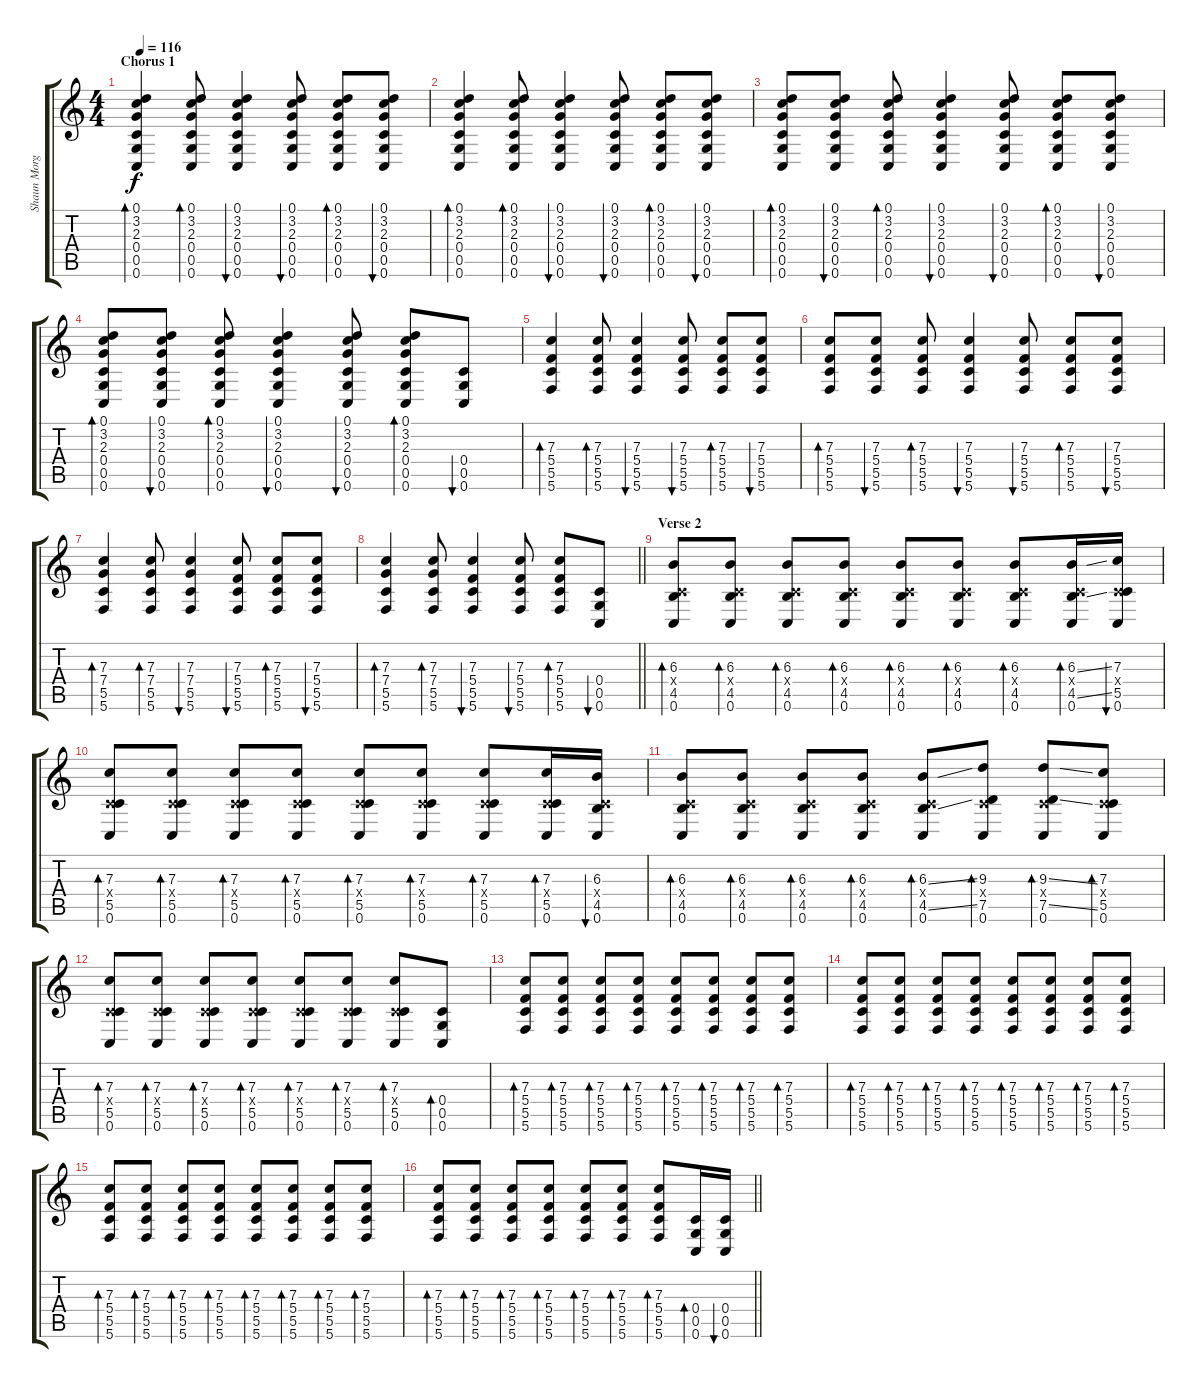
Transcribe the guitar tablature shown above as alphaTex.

\track ("Shaun Morgan (Guitar)" "Shaun Morg") {instrument acousticguitarsteel}
\staff {score tabs}
\tuning (D4 A3 F3 C3 G2 C2) {hide}
\ts (4 4)
\section ("" "Chorus 1")
\tempo 116
\clef g2
\ks c
(0.1 3.2 2.3 0.4 0.5 0.6).4{bd 30 dy f} (0.1 3.2 2.3 0.4 0.5 0.6).8{bd 30} (0.1 3.2 2.3 0.4 0.5 0.6).4{bu 30} (0.1 3.2 2.3 0.4 0.5 0.6).8{bu 30} (0.1 3.2 2.3 0.4 0.5 0.6).8{bd 30} (0.1 3.2 2.3 0.4 0.5 0.6).8{bu 30} |
(0.1 3.2 2.3 0.4 0.5 0.6).4{bd 30} (0.1 3.2 2.3 0.4 0.5 0.6).8{bd 30} (0.1 3.2 2.3 0.4 0.5 0.6).4{bu 30} (0.1 3.2 2.3 0.4 0.5 0.6).8{bu 30} (0.1 3.2 2.3 0.4 0.5 0.6).8{bd 30} (0.1 3.2 2.3 0.4 0.5 0.6).8{bu 30} |
(0.1 3.2 2.3 0.4 0.5 0.6).8{bd 30} (0.1 3.2 2.3 0.4 0.5 0.6).8{bu 30} (0.1 3.2 2.3 0.4 0.5 0.6).8{bd 30} (0.1 3.2 2.3 0.4 0.5 0.6).4{bu 30} (0.1 3.2 2.3 0.4 0.5 0.6).8{bu 30} (0.1 3.2 2.3 0.4 0.5 0.6).8{bd 30} (0.1 3.2 2.3 0.4 0.5 0.6).8{bu 30} |
(0.1 3.2 2.3 0.4 0.5 0.6).8{bd 30} (0.1 3.2 2.3 0.4 0.5 0.6).8{bu 30} (0.1 3.2 2.3 0.4 0.5 0.6).8{bd 30} (0.1 3.2 2.3 0.4 0.5 0.6).4{bu 30} (0.1 3.2 2.3 0.4 0.5 0.6).8{bu 30} (0.1 3.2 2.3 0.4 0.5 0.6).8{bd 30} (0.4 0.5 0.6).8{bu 30} |
(7.3 5.4 5.5 5.6).4{bd 30} (7.3 5.4 5.5 5.6).8{bd 30} (7.3 5.4 5.5 5.6).4{bu 30} (7.3 5.4 5.5 5.6).8{bu 30} (7.3 5.4 5.5 5.6).8{bd 30} (7.3 5.4 5.5 5.6).8{bu 30} |
(7.3 5.4 5.5 5.6).8{bd 30} (7.3 5.4 5.5 5.6).8{bu 30} (7.3 5.4 5.5 5.6).8{bd 30} (7.3 5.4 5.5 5.6).4{bu 30} (7.3 5.4 5.5 5.6).8{bu 30} (7.3 5.4 5.5 5.6).8{bd 30} (7.3 5.4 5.5 5.6).8{bu 30} |
(7.3 7.4 5.5 5.6).4{bd 30} (7.3 7.4 5.5 5.6).8{bd 30} (7.3 7.4 5.5 5.6).4{bu 30} (7.3 5.4 5.5 5.6).8{bu 30} (7.3 5.4 5.5 5.6).8{bd 30} (7.3 5.4 5.5 5.6).8{bu 30} |
\barLineRight lightlight
(7.3 7.4 5.5 5.6).4{bd 30} (7.3 7.4 5.5 5.6).8{bd 30} (7.3 5.4 5.5 5.6).4{bu 30} (7.3 5.4 5.5 5.6).8{bu 30} (7.3 5.4 5.5 5.6).8{bd 30} (0.4 0.5 0.6).8{bu 30} |
\section ("" "Verse 2")
(6.3 0.4{x} 4.5 0.6).8{bd 30} (6.3 0.4{x} 4.5 0.6).8{bd 30} (6.3 0.4{x} 4.5 0.6).8{bd 30} (6.3 0.4{x} 4.5 0.6).8{bd 30} (6.3 0.4{x} 4.5 0.6).8{bd 30} (6.3 0.4{x} 4.5 0.6).8{bd 30} (6.3 0.4{x} 4.5 0.6).8{bd 30} (6.3{ss} 0.4{x} 4.5{ss} 0.6).16{bd 30} (7.3 0.4{x} 5.5 0.6).16{bu 30} |
(7.3 0.4{x} 5.5 0.6).8{bd 30} (7.3 0.4{x} 5.5 0.6).8{bd 30} (7.3 0.4{x} 5.5 0.6).8{bd 30} (7.3 0.4{x} 5.5 0.6).8{bd 30} (7.3 0.4{x} 5.5 0.6).8{bd 30} (7.3 0.4{x} 5.5 0.6).8{bd 30} (7.3 0.4{x} 5.5 0.6).8{bd 30} (7.3 0.4{x} 5.5 0.6).16{bd 30} (6.3 0.4{x} 4.5 0.6).16{bu 30} |
(6.3 0.4{x} 4.5 0.6).8{bd 30} (6.3 0.4{x} 4.5 0.6).8{bd 30} (6.3 0.4{x} 4.5 0.6).8{bd 30} (6.3 0.4{x} 4.5 0.6).8{bd 30} (6.3{ss} 0.4{x} 4.5{ss} 0.6).8{bd 30} (9.3 0.4{x} 7.5 0.6).8{bd 30} (9.3{ss} 0.4{x} 7.5{ss} 0.6).8{bd 30} (7.3 0.4{x} 5.5 0.6).8{bd 30} |
(7.3 0.4{x} 5.5 0.6).8{bd 30} (7.3 0.4{x} 5.5 0.6).8{bd 30} (7.3 0.4{x} 5.5 0.6).8{bd 30} (7.3 0.4{x} 5.5 0.6).8{bd 30} (7.3 0.4{x} 5.5 0.6).8{bd 30} (7.3 0.4{x} 5.5 0.6).8{bd 30} (7.3 0.4{x} 5.5 0.6).8{bd 30} (0.4 0.5 0.6).8{bd 30} |
(7.3 5.4 5.5 5.6).8{bd 30} (7.3 5.4 5.5 5.6).8{bd 30} (7.3 5.4 5.5 5.6).8{bd 30} (7.3 5.4 5.5 5.6).8{bd 30} (7.3 5.4 5.5 5.6).8{bd 30} (7.3 5.4 5.5 5.6).8{bd 30} (7.3 5.4 5.5 5.6).8{bd 30} (7.3 5.4 5.5 5.6).8{bd 30} |
(7.3 5.4 5.5 5.6).8{bd 30} (7.3 5.4 5.5 5.6).8{bd 30} (7.3 5.4 5.5 5.6).8{bd 30} (7.3 5.4 5.5 5.6).8{bd 30} (7.3 5.4 5.5 5.6).8{bd 30} (7.3 5.4 5.5 5.6).8{bd 30} (7.3 5.4 5.5 5.6).8{bd 30} (7.3 5.4 5.5 5.6).8{bd 30} |
(7.3 5.4 5.5 5.6).8{bd 30} (7.3 5.4 5.5 5.6).8{bd 30} (7.3 5.4 5.5 5.6).8{bd 30} (7.3 5.4 5.5 5.6).8{bd 30} (7.3 5.4 5.5 5.6).8{bd 30} (7.3 5.4 5.5 5.6).8{bd 30} (7.3 5.4 5.5 5.6).8{bd 30} (7.3 5.4 5.5 5.6).8{bd 30} |
\barLineRight lightlight
(7.3 5.4 5.5 5.6).8{bd 30} (7.3 5.4 5.5 5.6).8{bd 30} (7.3 5.4 5.5 5.6).8{bd 30} (7.3 5.4 5.5 5.6).8{bd 30} (7.3 5.4 5.5 5.6).8{bd 30} (7.3 5.4 5.5 5.6).8{bd 30} (7.3 5.4 5.5 5.6).8{bd 30} (0.4 0.5 0.6).16{bd 30} (0.4 0.5 0.6).16{bu 30}
